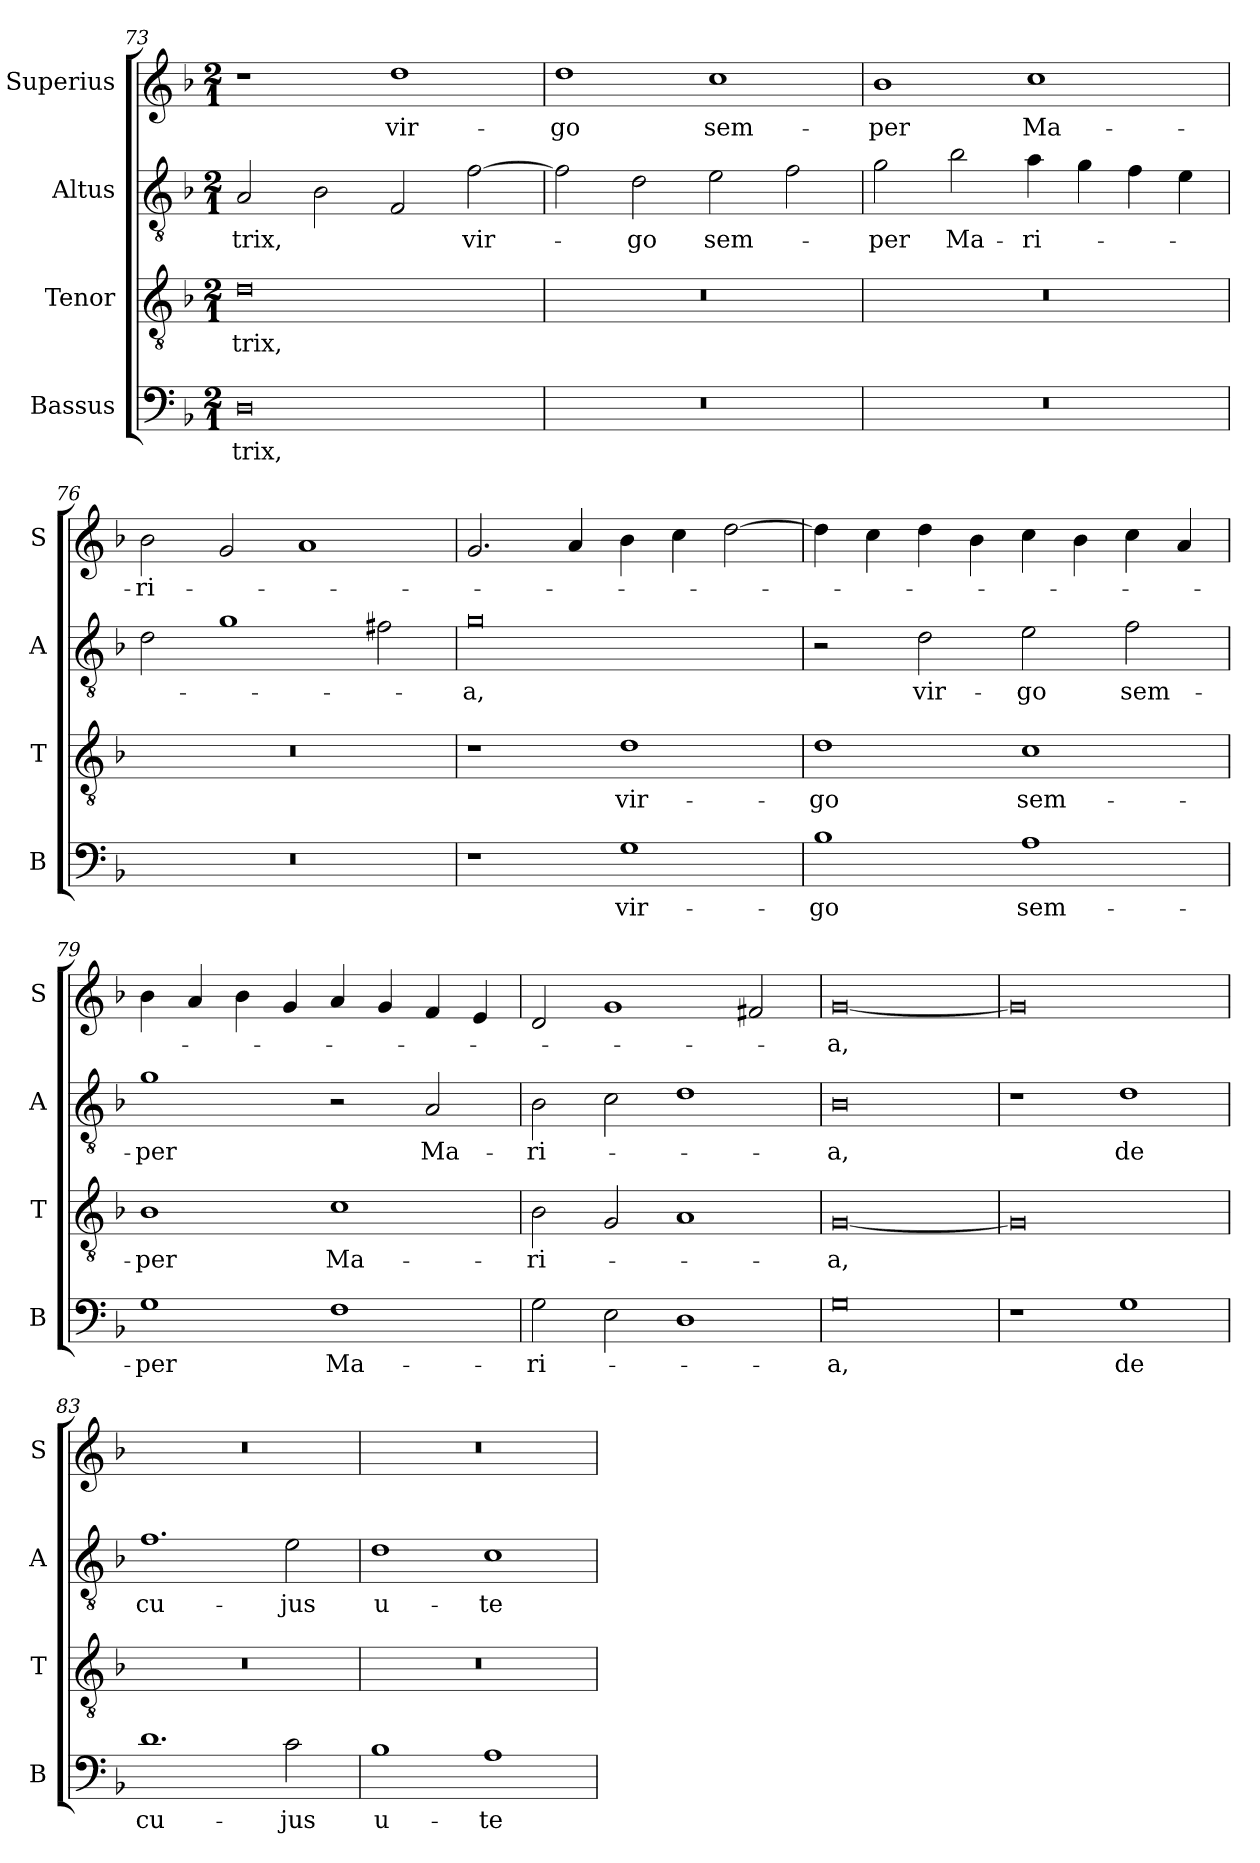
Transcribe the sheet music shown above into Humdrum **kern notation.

**kern	**text	**kern	**text	**kern	**text	**kern	**text
*part4	*part4	*part3	*part3	*part2	*part2	*part1	*part1
*staff4	*staff4	*staff3	*staff3	*staff2	*staff2	*staff1	*staff1
*I"Bassus	*	*I"Tenor	*	*I"Altus	*	*I"Superius	*
*I'B	*	*I'T	*	*I'A	*	*I'S	*
*clefF4	*	*clefGv2	*	*clefGv2	*	*clefG2	*
*k[b-]	*	*k[b-]	*	*k[b-]	*	*k[b-]	*
*M2/1	*	*M2/1	*	*M2/1	*	*M2/1	*
=73	=73	=73	=73	=73	=73	=73	=73
0D	-trix,	0d	-trix,	2A/	-trix,	1r	.
.	.	.	.	2B-\	.	.	.
.	.	.	.	2F/	.	1dd	vir-
.	.	.	.	[2f\	vir-	.	.
=74	=74	=74	=74	=74	=74	=74	=74
0r	.	0r	.	2f\]	.	1dd	-go
.	.	.	.	2d\	-go	.	.
.	.	.	.	2e\	sem-	1cc	sem-
.	.	.	.	2f\	.	.	.
=75	=75	=75	=75	=75	=75	=75	=75
0r	.	0r	.	2g\	-per	1b-	-per
.	.	.	.	2b-\	Ma-	.	.
.	.	.	.	4a\	-ri-	1cc	Ma-
.	.	.	.	4g\	.	.	.
.	.	.	.	4f\	.	.	.
.	.	.	.	4e\	.	.	.
=76	=76	=76	=76	=76	=76	=76	=76
0r	.	0r	.	2d\	.	2b-\	-ri-
.	.	.	.	1g	.	2g/	.
.	.	.	.	.	.	1a	.
.	.	.	.	2f#X\	.	.	.
=77	=77	=77	=77	=77	=77	=77	=77
1r	.	1r	.	0g	-a,	2.g/	.
.	.	.	.	.	.	4a/	.
1G	vir-	1d	vir-	.	.	4b-\	.
.	.	.	.	.	.	4cc\	.
.	.	.	.	.	.	[2dd\	.
=78	=78	=78	=78	=78	=78	=78	=78
1B-	-go	1d	-go	2r	.	4dd\]	.
.	.	.	.	.	.	4cc\	.
.	.	.	.	2d\	vir-	4dd\	.
.	.	.	.	.	.	4b-\	.
1A	sem-	1c	sem-	2e\	-go	4cc\	.
.	.	.	.	.	.	4b-\	.
.	.	.	.	2f\	sem-	4cc\	.
.	.	.	.	.	.	4a/	.
=79	=79	=79	=79	=79	=79	=79	=79
1G	-per	1B-	-per	1g	-per	4b-\	.
.	.	.	.	.	.	4a/	.
.	.	.	.	.	.	4b-\	.
.	.	.	.	.	.	4g/	.
1F	Ma-	1c	Ma-	2r	.	4a/	.
.	.	.	.	.	.	4g/	.
.	.	.	.	2A/	Ma-	4f/	.
.	.	.	.	.	.	4e/	.
=80	=80	=80	=80	=80	=80	=80	=80
2G\	-ri-	2B-\	-ri-	2B-\	-ri-	2d/	.
2E\	.	2G/	.	2c\	.	1g	.
1D	.	1A	.	1d	.	.	.
.	.	.	.	.	.	2f#X/	.
=81	=81	=81	=81	=81	=81	=81	=81
0G	-a,	[0G	-a,	0B-	-a,	[0g	-a,
=82	=82	=82	=82	=82	=82	=82	=82
1r	.	0G]	.	1r	.	0g]	.
1G	de	.	.	1d	de	.	.
=83	=83	=83	=83	=83	=83	=83	=83
1.d	cu-	0r	.	1.f	cu-	0r	.
2c\	-jus	.	.	2e\	-jus	.	.
=84	=84	=84	=84	=84	=84	=84	=84
1B-	u-	0r	.	1d	u-	0r	.
1A	-te-	.	.	1c	-te-	.	.
=	=	=	=	=	=	=	=
*-	*-	*-	*-	*-	*-	*-	*-
